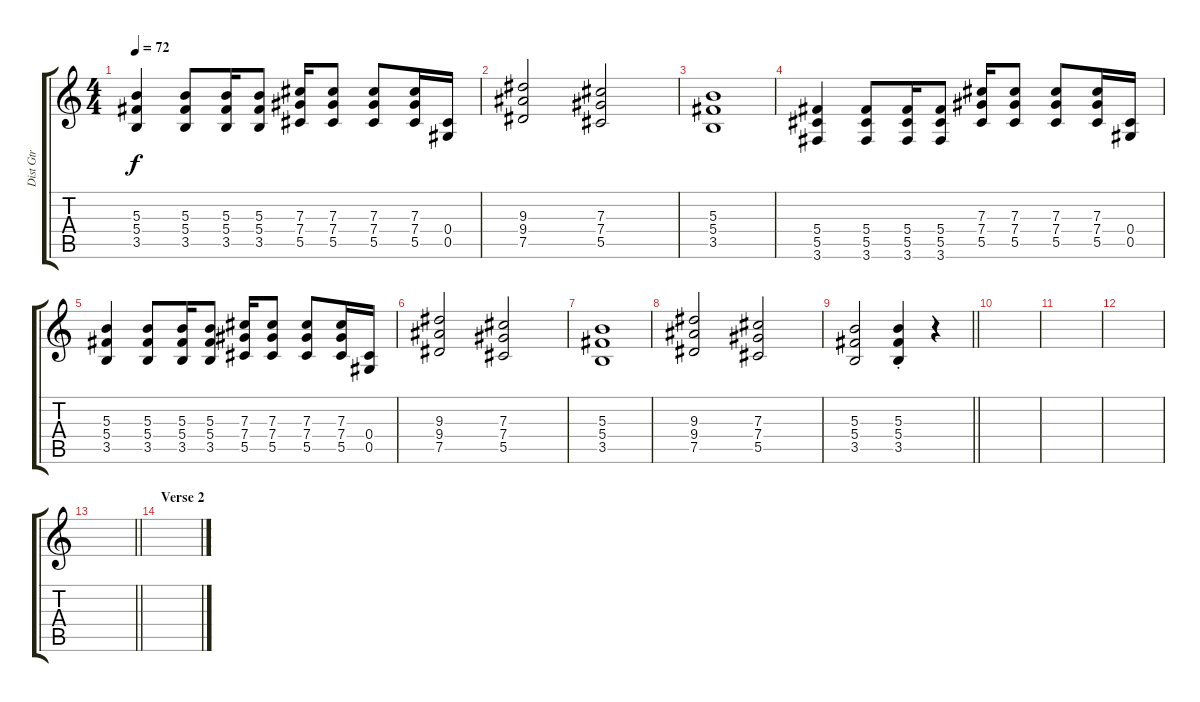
\track ("Dist Gtr" "Dist Gtr") {instrument overdrivenguitar}
\staff {score tabs}
\tuning (Eb4 Bb3 Gb3 Db3 Ab2 Eb2) {hide}
\ts (4 4)
\tempo 72
\clef g2
\ks c
(5.3 5.4 3.5).4{dy f} (5.3 5.4 3.5).8 (5.3 5.4 3.5).16 (5.3 5.4 3.5).8 (7.3 7.4 5.5).16 (7.3 7.4 5.5).8 (7.3 7.4 5.5).8 (7.3 7.4 5.5).16 (0.4 0.5).16 |
(9.3 9.4 7.5).2 (7.3 7.4 5.5).2 |
(5.3 5.4 3.5).1 |
(5.4 5.5 3.6).4 (5.4 5.5 3.6).8 (5.4 5.5 3.6).16 (5.4 5.5 3.6).8 (7.3 7.4 5.5).16 (7.3 7.4 5.5).8 (7.3 7.4 5.5).8 (7.3 7.4 5.5).16 (0.4 0.5).16 |
(5.3 5.4 3.5).4 (5.3 5.4 3.5).8 (5.3 5.4 3.5).16 (5.3 5.4 3.5).8 (7.3 7.4 5.5).16 (7.3 7.4 5.5).8 (7.3 7.4 5.5).8 (7.3 7.4 5.5).16 (0.4 0.5).16 |
(9.3 9.4 7.5).2 (7.3 7.4 5.5).2 |
(5.3 5.4 3.5).1 |
(9.3 9.4 7.5).2 (7.3 7.4 5.5).2 |
\barLineRight lightlight
(5.3 5.4 3.5).2 (5.3{st} 5.4{st} 3.5{st}).4 r.4 |
\section ("" "")
|
|
|
\barLineRight lightlight
|
\section ("" "Verse 2")
